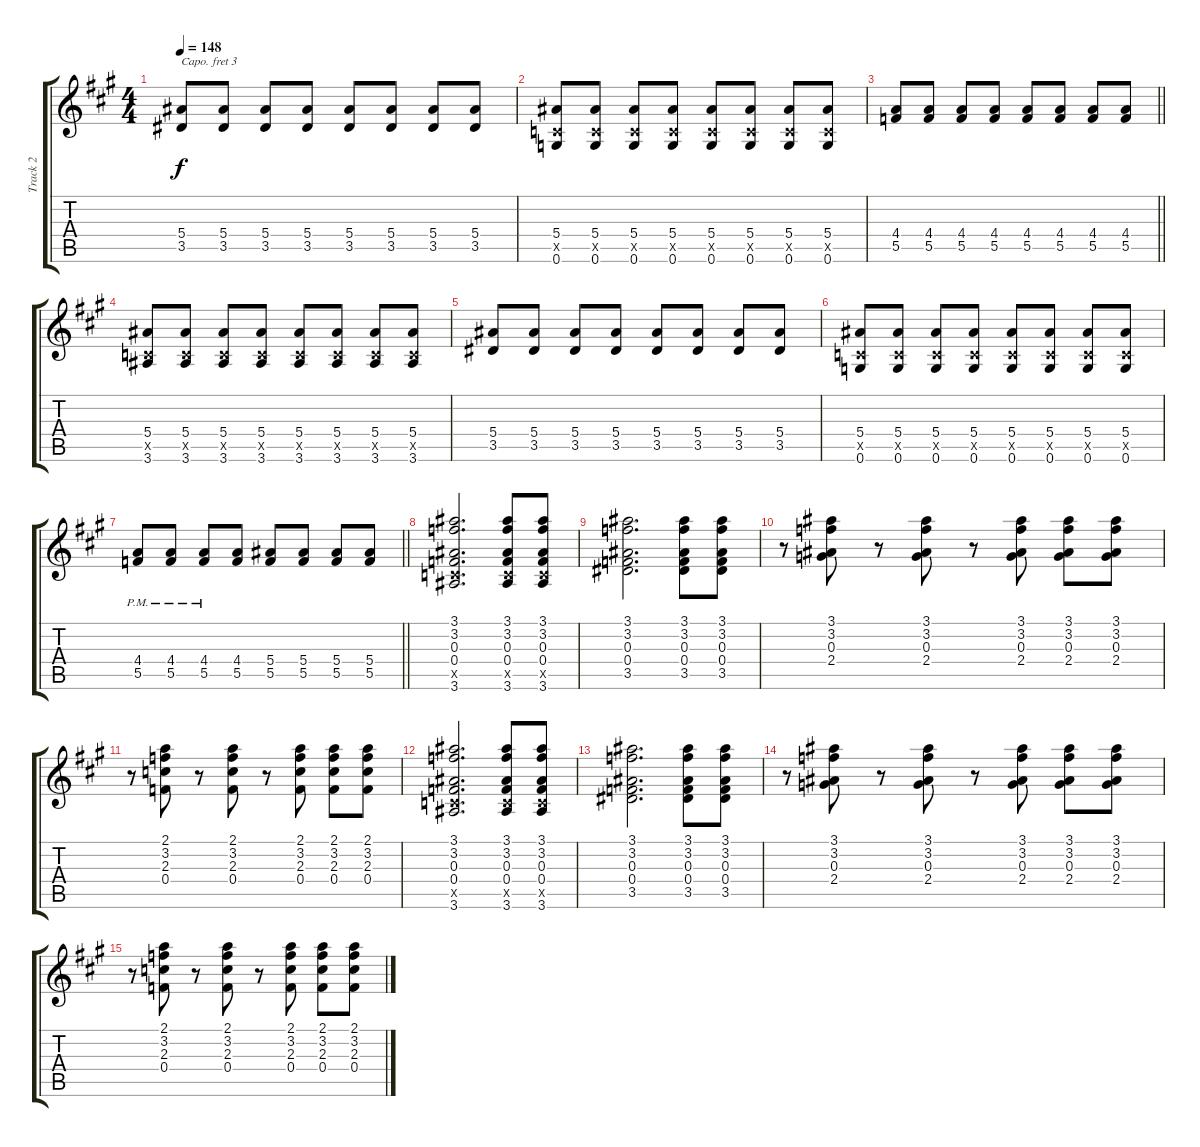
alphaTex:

\track ("Track 2" "Track 2") {instrument distortionguitar}
\staff {score tabs}
\capo 3
\tuning (E4 B3 G3 D3 A2 E2) {hide}
\ts (4 4)
\tempo 148
\clef g2
\ks a
(5.4 3.5).8{dy f} (5.4 3.5).8 (5.4 3.5).8 (5.4 3.5).8 (5.4 3.5).8 (5.4 3.5).8 (5.4 3.5).8 (5.4 3.5).8 |
(5.4 0.5{x} 0.6).8 (5.4 0.5{x} 0.6).8 (5.4 0.5{x} 0.6).8 (5.4 0.5{x} 0.6).8 (5.4 0.5{x} 0.6).8 (5.4 0.5{x} 0.6).8 (5.4 0.5{x} 0.6).8 (5.4 0.5{x} 0.6).8 |
\barLineRight lightlight
(4.4 5.5).8 (4.4 5.5).8 (4.4 5.5).8 (4.4 5.5).8 (4.4 5.5).8 (4.4 5.5).8 (4.4 5.5).8 (4.4 5.5).8 |
(5.4 0.5{x} 3.6).8 (5.4 0.5{x} 3.6).8 (5.4 0.5{x} 3.6).8 (5.4 0.5{x} 3.6).8 (5.4 0.5{x} 3.6).8 (5.4 0.5{x} 3.6).8 (5.4 0.5{x} 3.6).8 (5.4 0.5{x} 3.6).8 |
(5.4 3.5).8 (5.4 3.5).8 (5.4 3.5).8 (5.4 3.5).8 (5.4 3.5).8 (5.4 3.5).8 (5.4 3.5).8 (5.4 3.5).8 |
(5.4 0.5{x} 0.6).8 (5.4 0.5{x} 0.6).8 (5.4 0.5{x} 0.6).8 (5.4 0.5{x} 0.6).8 (5.4 0.5{x} 0.6).8 (5.4 0.5{x} 0.6).8 (5.4 0.5{x} 0.6).8 (5.4 0.5{x} 0.6).8 |
\barLineRight lightlight
(4.4{pm} 5.5{pm}).8 (4.4{pm} 5.5{pm}).8 (4.4{pm} 5.5{pm}).8 (4.4 5.5).8 (5.4 5.5).8 (5.4 5.5).8 (5.4 5.5).8 (5.4 5.5).8 |
(3.1 3.2 0.3 0.4 0.5{x} 3.6).2{d} (3.1 3.2 0.3 0.4 0.5{x} 3.6).8 (3.1 3.2 0.3 0.4 0.5{x} 3.6).8 |
(3.1 3.2 0.3 0.4 3.5).2{d} (3.1 3.2 0.3 0.4 3.5).8 (3.1 3.2 0.3 0.4 3.5).8 |
r.8 (3.1 3.2 0.3 2.4).8 r.8 (3.1 3.2 0.3 2.4).8 r.8 (3.1 3.2 0.3 2.4).8 (3.1 3.2 0.3 2.4).8 (3.1 3.2 0.3 2.4).8 |
r.8 (2.1 3.2 2.3 0.4).8 r.8 (2.1 3.2 2.3 0.4).8 r.8 (2.1 3.2 2.3 0.4).8 (2.1 3.2 2.3 0.4).8 (2.1 3.2 2.3 0.4).8 |
(3.1 3.2 0.3 0.4 0.5{x} 3.6).2{d} (3.1 3.2 0.3 0.4 0.5{x} 3.6).8 (3.1 3.2 0.3 0.4 0.5{x} 3.6).8 |
(3.1 3.2 0.3 0.4 3.5).2{d} (3.1 3.2 0.3 0.4 3.5).8 (3.1 3.2 0.3 0.4 3.5).8 |
r.8 (3.1 3.2 0.3 2.4).8 r.8 (3.1 3.2 0.3 2.4).8 r.8 (3.1 3.2 0.3 2.4).8 (3.1 3.2 0.3 2.4).8 (3.1 3.2 0.3 2.4).8 |
r.8 (2.1 3.2 2.3 0.4).8 r.8 (2.1 3.2 2.3 0.4).8 r.8 (2.1 3.2 2.3 0.4).8 (2.1 3.2 2.3 0.4).8 (2.1 3.2 2.3 0.4).8
